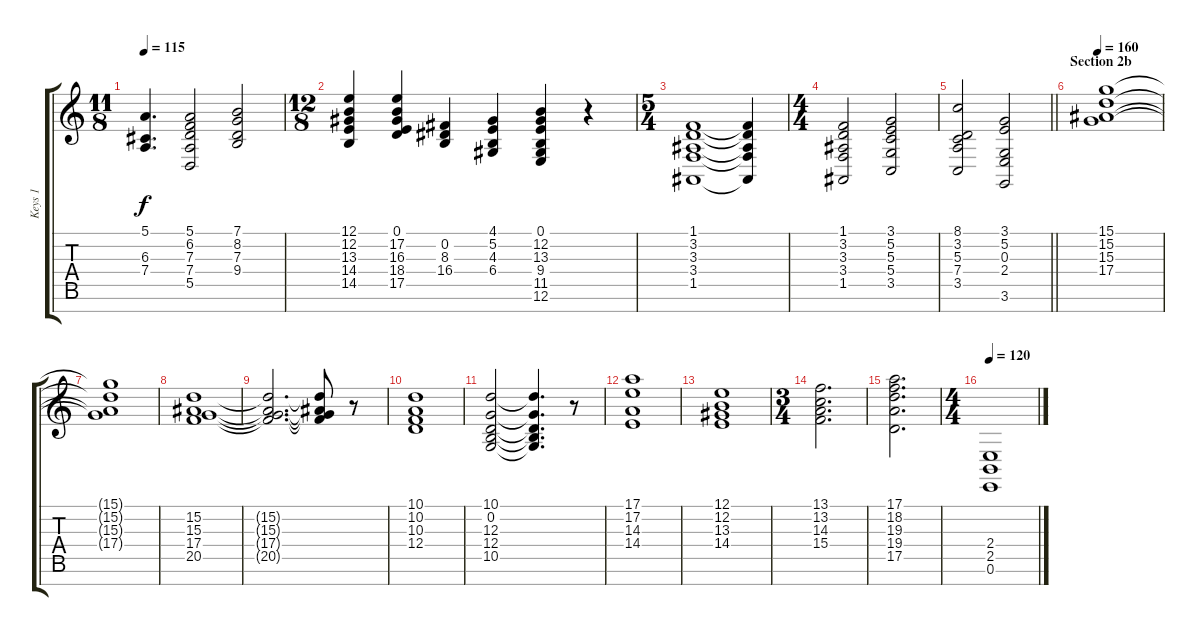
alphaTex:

\track ("Keys 1" "Keys 1") {instrument xylophone}
\staff {score tabs}
\tuning (E4 B3 G3 D3 A2 E2 B1) {hide}
\ts (11 8)
\tempo 115
\clef g2
\ks c
(5.1{t} 6.3{t} 7.4{t}).4{d dy f} (5.1 6.2 7.3 7.4 5.5).2 (7.1 8.2 7.3 9.4).2 |
\ts (12 8)
(12.1 12.2 13.3 14.4 14.5).4 (0.1 17.2 16.3 18.4 17.5).4 (0.2 8.3 16.4).4 (4.1 5.2 4.3 6.4).4 (0.1 12.2 13.3 9.4 11.5 12.6).4 r.4 |
\ts (5 4)
(1.1 3.2 3.3 3.4 1.5).1 (1.1{t} 3.2{t} 3.3{t} 3.4{t} 1.5{t}).4 |
\ts (4 4)
(1.1 3.2 3.3 3.4 1.5).2 (3.1 5.2 5.3 5.4 3.5).2 |
\barLineRight lightlight
(8.1 3.2 5.3 7.4 3.5).2 (3.1 5.2 0.3 2.4 3.6).2 |
\section ("" "Section 2b")
\tempo 160
(15.1 15.2 15.3 17.4).1 |
(15.1{t} 15.2{t} 15.3{t} 17.4{t}).1 |
(15.2 15.3 17.4 20.5).1 |
(15.2{t} 15.3{t} 17.4{t} 20.5{t}).2{d} (15.2{t} 15.3{t} 17.4{t} 20.5{t}).8 r.8 |
(10.1 10.2 10.3 12.4).1 |
(10.1 0.2 12.3 12.4 10.5).2 (10.1{t} 0.2{t} 12.3{t} 12.4{t} 10.5{t}).4{d} r.8 |
(17.1 17.2 14.3 14.4).1 |
(12.1 12.2 13.3 14.4).1 |
\ts (3 4)
(13.1 13.2 14.3 15.4).2{d} |
(17.1 18.2 19.3 19.4 17.5).2{d} |
\ts (4 4)
\tempo 120
(2.4 2.5 0.6).1{instrument lead1square}
